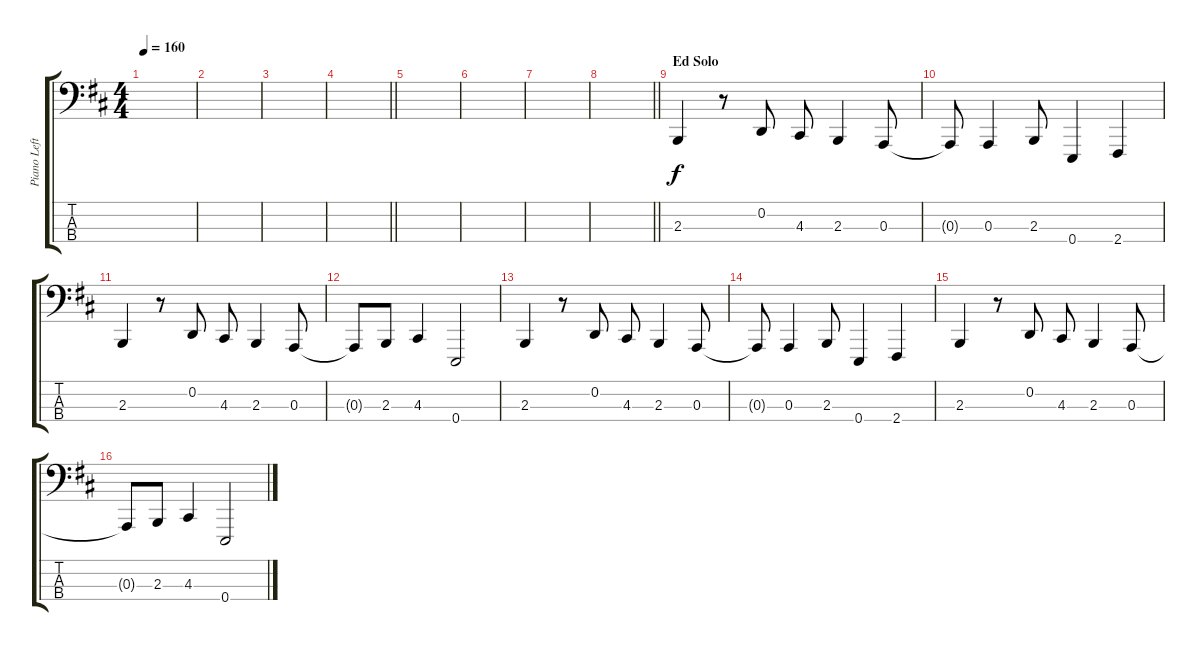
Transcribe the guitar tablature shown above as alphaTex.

\track ("Piano Left Hand" "Piano Left") {instrument electricgrandpiano}
\staff {score tabs}
\tuning (G2 D2 A1 E1) {hide}
\ts (4 4)
\tempo 160
\clef f4
\ks d
|
|
|
\barLineRight lightlight
|
|
|
|
\barLineRight lightlight
|
\section ("" "Ed Solo")
2.3.4 r.8 0.2.8 4.3.8 2.3.4 0.3.8 |
0.3{t}.8 0.3.4 2.3.8 0.4.4 2.4.4 |
2.3.4 r.8 0.2.8 4.3.8 2.3.4 0.3.8 |
0.3{t}.8 2.3.8 4.3.4 0.4.2 |
2.3.4 r.8 0.2.8 4.3.8 2.3.4 0.3.8 |
0.3{t}.8 0.3.4 2.3.8 0.4.4 2.4.4 |
2.3.4 r.8 0.2.8 4.3.8 2.3.4 0.3.8 |
0.3{t}.8 2.3.8 4.3.4 0.4.2
